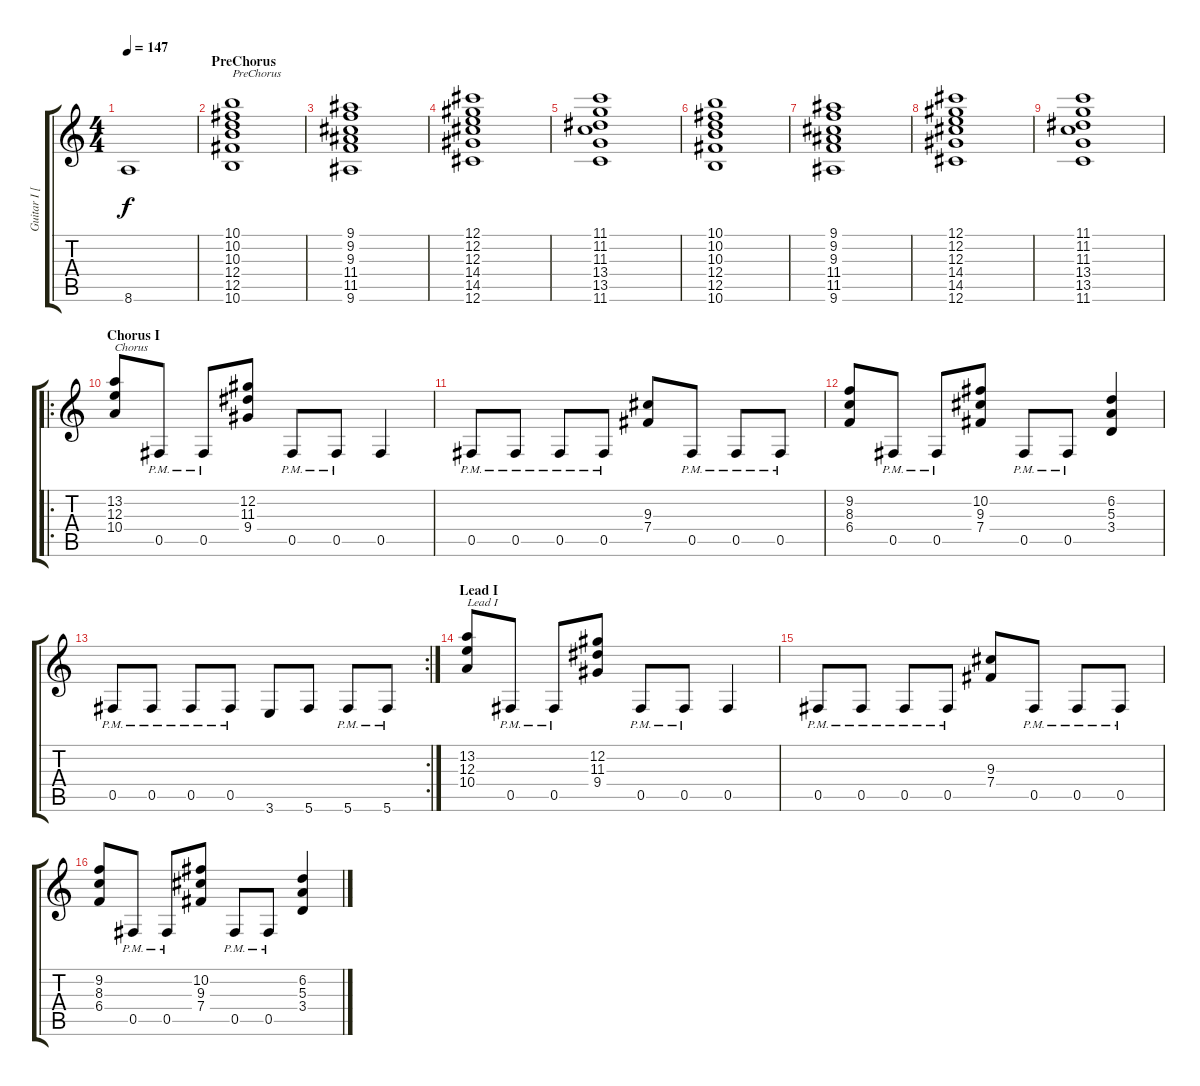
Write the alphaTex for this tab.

\track ("Guitar I [Ivar Bjornsson]" "Guitar I [") {instrument distortionguitar}
\staff {score tabs}
\tuning (Db4 Ab3 E3 B2 Gb2 Db2) {hide}
\ts (4 4)
\tempo 147
\clef g2
\ks c
8.6{t}.1{dy f} |
\section ("" "PreChorus")
(10.1 10.2 10.3 12.4 12.5 10.6).1{txt "PreChorus"} |
(9.1 9.2 9.3 11.4 11.5 9.6).1 |
(12.1 12.2 12.3 14.4 14.5 12.6).1 |
(11.1 11.2 11.3 13.4 13.5 11.6).1 |
(10.1 10.2 10.3 12.4 12.5 10.6).1 |
(9.1 9.2 9.3 11.4 11.5 9.6).1 |
(12.1 12.2 12.3 14.4 14.5 12.6).1 |
(11.1 11.2 11.3 13.4 13.5 11.6).1 |
\ro
\section ("" "Chorus I")
(13.2 12.3 10.4).8{txt "Chorus"} 0.5{pm}.8 0.5{pm}.8 (12.2 11.3 9.4).8 0.5{pm}.8 0.5{pm}.8 0.5.4 |
0.5{pm}.8 0.5{pm}.8 0.5{pm}.8 0.5{pm}.8 (9.3 7.4).8 0.5{pm}.8 0.5{pm}.8 0.5{pm}.8 |
(9.2 8.3 6.4).8 0.5{pm}.8 0.5{pm}.8 (10.2 9.3 7.4).8 0.5{pm}.8 0.5{pm}.8 (6.2 5.3 3.4).4 |
\rc 2
0.5{pm}.8 0.5{pm}.8 0.5{pm}.8 0.5{pm}.8 3.6.8 5.6.8 5.6{pm}.8 5.6{pm}.8 |
\section ("" "Lead I")
(13.2 12.3 10.4).8{txt "Lead I"} 0.5{pm}.8 0.5{pm}.8 (12.2 11.3 9.4).8 0.5{pm}.8 0.5{pm}.8 0.5.4 |
0.5{pm}.8 0.5{pm}.8 0.5{pm}.8 0.5{pm}.8 (9.3 7.4).8 0.5{pm}.8 0.5{pm}.8 0.5{pm}.8 |
(9.2 8.3 6.4).8 0.5{pm}.8 0.5{pm}.8 (10.2 9.3 7.4).8 0.5{pm}.8 0.5{pm}.8 (6.2 5.3 3.4).4
